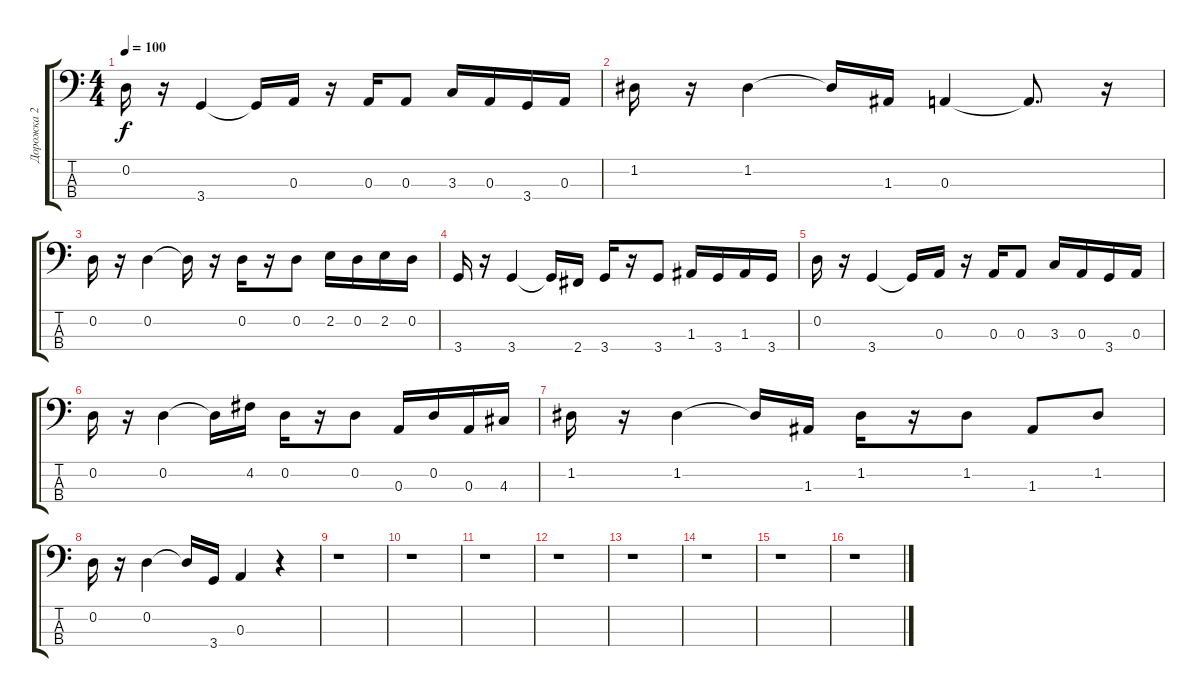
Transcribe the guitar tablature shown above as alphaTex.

\track ("Дорожка 2" "Дорожка 2") {instrument electricbassfinger}
\staff {score tabs}
\tuning (G2 D2 A1 E1) {hide}
\ts (4 4)
\tempo 100
\clef f4
\ks c
0.2.16{dy f} r.16 3.4.4 3.4{t}.16 0.3.16 r.16 0.3.16 0.3.8 3.3.16 0.3.16 3.4.16 0.3.16 |
1.2.16 r.16 1.2.4 1.2{t}.16 1.3.16 0.3.4 0.3{t}.8{d} r.16 |
0.2.16 r.16 0.2.4 0.2{t}.16 r.16 0.2.16 r.16 0.2.8 2.2.16 0.2.16 2.2.16 0.2.16 |
3.4.16 r.16 3.4.4 3.4{t}.16 2.4.16 3.4.16 r.16 3.4.8 1.3.16 3.4.16 1.3.16 3.4.16 |
0.2.16 r.16 3.4.4 3.4{t}.16 0.3.16 r.16 0.3.16 0.3.8 3.3.16 0.3.16 3.4.16 0.3.16 |
0.2.16 r.16 0.2.4 0.2{t}.16 4.2.16 0.2.16 r.16 0.2.8 0.3.16 0.2.16 0.3.16 4.3.16 |
1.2.16 r.16 1.2.4 1.2{t}.16 1.3.16 1.2.16 r.16 1.2.8 1.3.8 1.2.8 |
0.2.16 r.16 0.2.4 0.2{t}.16 3.4.16 0.3.4 r.4 |
r.1 |
r.1 |
r.1 |
r.1 |
r.1 |
r.1 |
r.1 |
r.1
